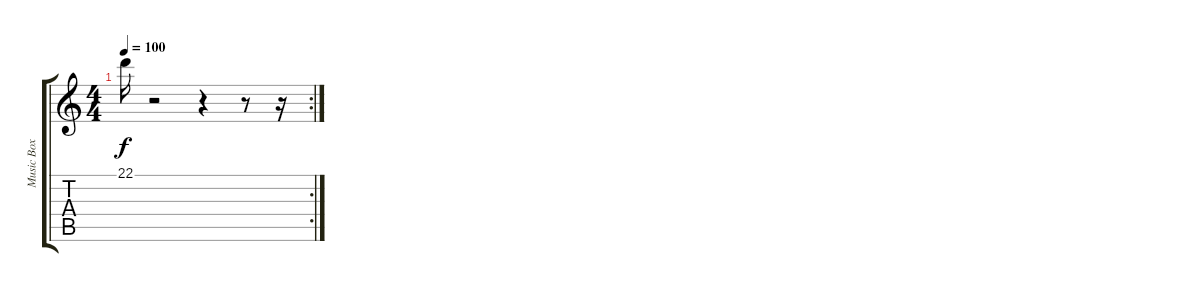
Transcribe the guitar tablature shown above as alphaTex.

\track ("Music Box" "Music Box") {instrument musicbox}
\staff {score tabs}
\tuning (E4 B3 G3 D3 A2 E2) {hide}
\rc 2
\ts (4 4)
\tempo 100
\clef g2
\ks c
22.1.16{dy f} r.2 r.4 r.8 r.16
